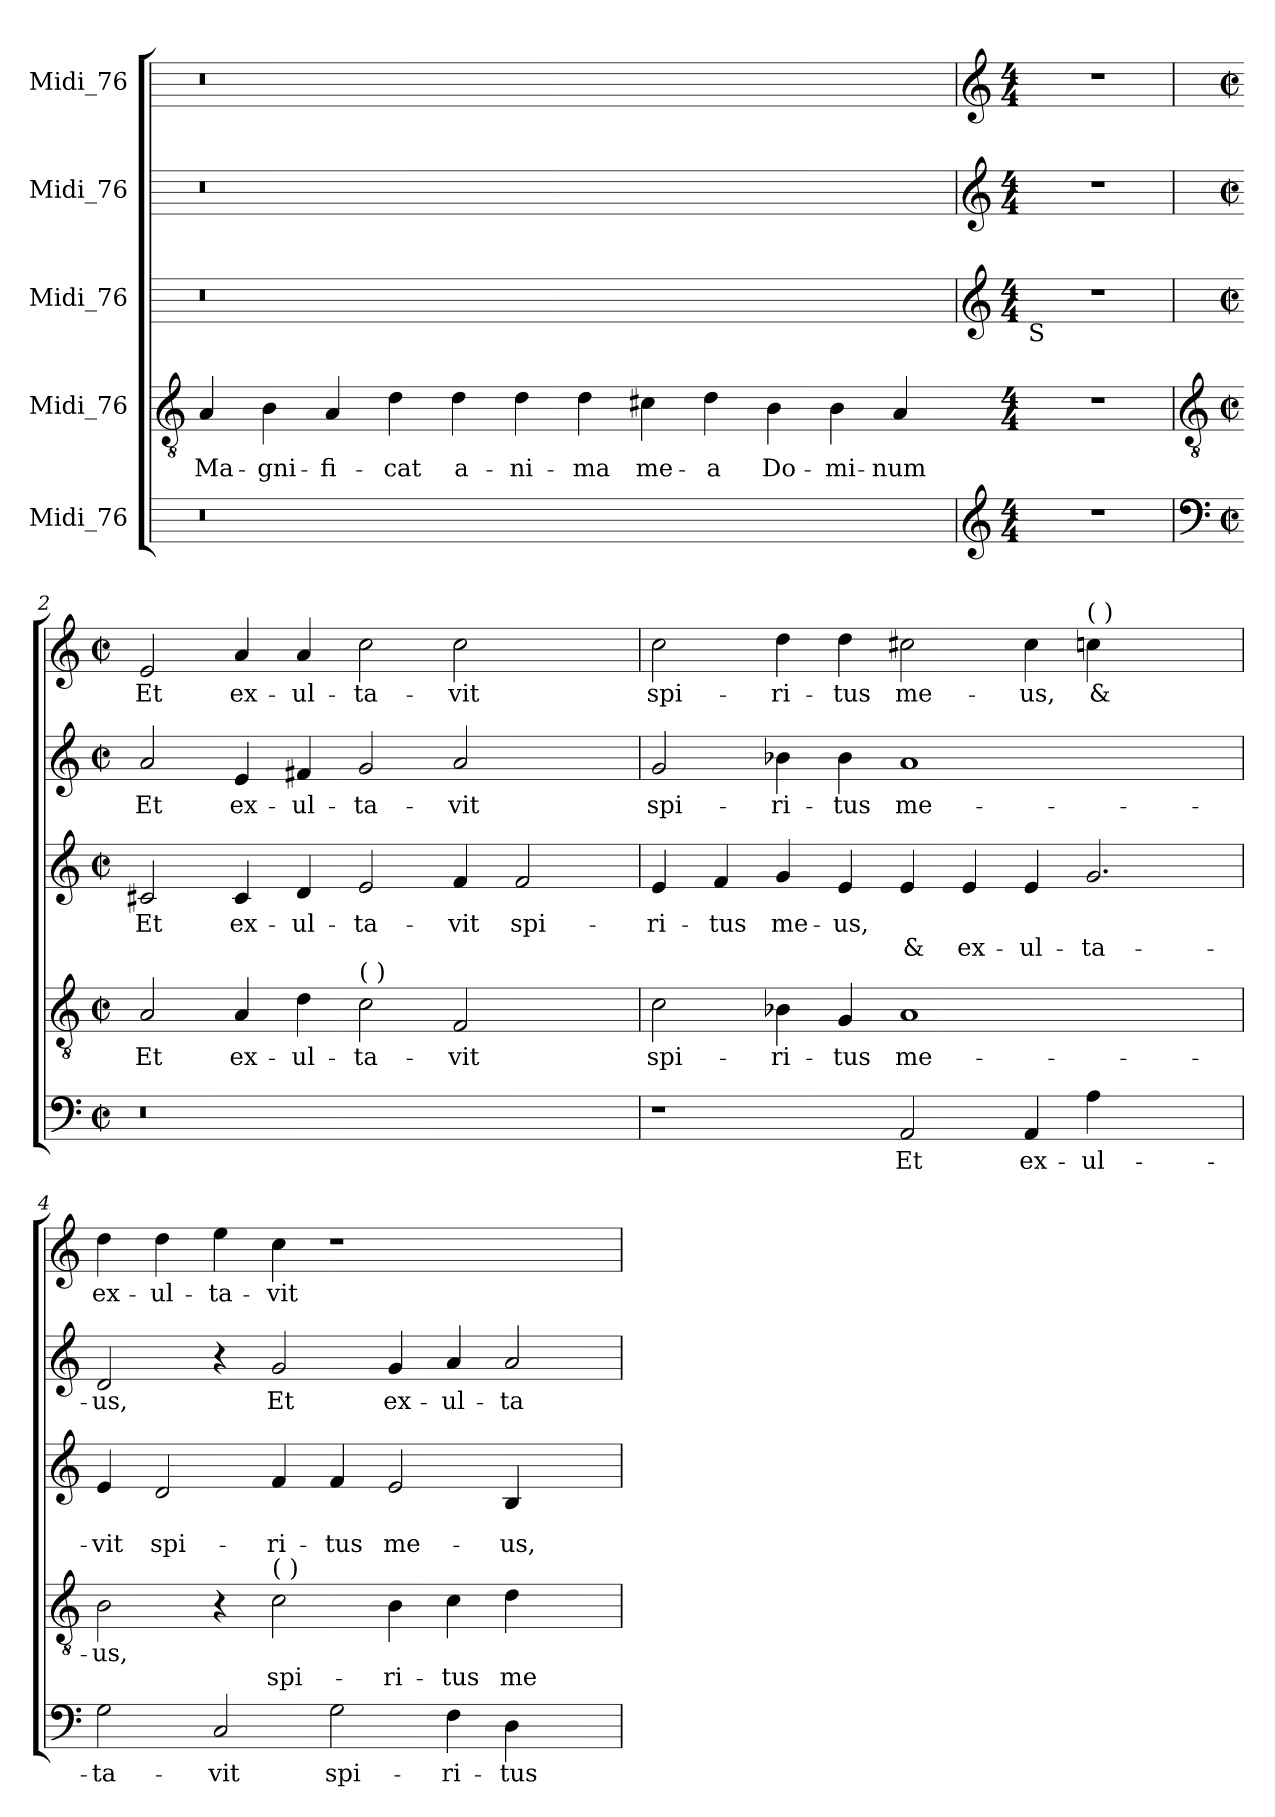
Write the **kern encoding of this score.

**kern	**text	**kern	**text	**text	**kern	**text	**text	**kern	**text	**kern	**text
*part5	*part5	*part4	*part4	*part4	*part3	*part3	*part3	*part2	*part2	*part1	*part1
*staff5	*staff5	*staff4	*staff4	*staff4	*staff3	*staff3	*staff3	*staff2	*staff2	*staff1	*staff1
*I"Midi_76	*	*I"Midi_76	*	*	*I"Midi_76	*	*	*I"Midi_76	*	*I"Midi_76	*
*	*	*clefGv2	*	*	*	*	*	*	*	*	*
*	*	*k[]	*	*	*	*	*	*	*	*	*
*	*	*C:	*	*	*	*	*	*	*	*	*
=	=	=	=	=	=	=	=	=	=	=	=
!	!	!	!LO:LY:b	!	!	!	!	!	!	!	!
0.r	.	4A	Ma-	.	0.r	.	.	0.r	.	0.r	.
!	!	!	!LO:LY:b	!	!	!	!	!	!	!	!
.	.	4B	-gni-	.	.	.	.	.	.	.	.
!	!	!	!LO:LY:b	!	!	!	!	!	!	!	!
.	.	4A	-fi-	.	.	.	.	.	.	.	.
!	!	!	!LO:LY:b	!	!	!	!	!	!	!	!
.	.	4d	-cat	.	.	.	.	.	.	.	.
!	!	!	!LO:LY:b	!	!	!	!	!	!	!	!
.	.	4d	a-	.	.	.	.	.	.	.	.
!	!	!	!LO:LY:b	!	!	!	!	!	!	!	!
.	.	4d	-ni-	.	.	.	.	.	.	.	.
!	!	!	!LO:LY:b	!	!	!	!	!	!	!	!
.	.	4d	-ma	.	.	.	.	.	.	.	.
!	!	!	!LO:LY:b	!	!	!	!	!	!	!	!
.	.	4c#	me-	.	.	.	.	.	.	.	.
!	!	!	!LO:LY:b	!	!	!	!	!	!	!	!
.	.	4d	-a	.	.	.	.	.	.	.	.
!	!	!	!LO:LY:b	!	!	!	!	!	!	!	!
.	.	4B	Do-	.	.	.	.	.	.	.	.
!	!	!	!LO:LY:b	!	!	!	!	!	!	!	!
.	.	4B	-mi-	.	.	.	.	.	.	.	.
!	!	!	!LO:LY:b	!	!	!	!	!	!	!	!
.	.	4A	-num	.	.	.	.	.	.	.	.
!!LO:LB:g=z
=1	=1	=1-	=1	=1	=1	=1	=1	=1	=1	=1	=1
*clefG2	*	*	*	*	*clefG2	*	*	*clefG2	*	*clefG2	*
*k[]	*	*	*	*	*k[]	*	*	*k[]	*	*k[]	*
*C:	*	*	*	*	*C:	*	*	*C:	*	*C:	*
*M4/4	*	*M4/4	*	*	*M4/4	*	*	*M4/4	*	*M4/4	*
!	!	!	!	!	!LO:TX:b:t=S	!	!	!	!	!	!
1r	.	1r	.	.	1r	.	.	1r	.	1r	.
!!LO:LB:g=z
=2	=2	=2	=2	=2	=2	=2	=2	=2	=2	=2	=2
*clefF4	*	*clefGv2	*	*	*	*	*	*	*	*	*
*M4/2	*	*M4/2	*	*	*M4/2	*	*	*M4/2	*	*M4/2	*
*met(c|)	*	*met(c|)	*	*	*met(c|)	*	*	*met(c|)	*	*met(c|)	*
!	!	!	!LO:LY:b	!	!	!LO:LY:b	!	!	!LO:LY:b	!	!LO:LY:b
0r	.	2A	Et	.	2c#X	Et	.	2a	Et	2e	Et
!	!	!	!LO:LY:b	!	!	!LO:LY:b	!	!	!LO:LY:b	!	!LO:LY:b
.	.	4A	ex-	.	4c#	ex-	.	4e	ex-	4a	ex-
!	!	!	!LO:LY:b	!	!	!LO:LY:b	!	!	!LO:LY:b	!	!LO:LY:b
.	.	4d	-ul-	.	4d	-ul-	.	4f#X	-ul-	4a	-ul-
!	!	!LO:TX:a:t=(  )	!	!	!	!	!	!	!	!	!
!	!	!	!LO:LY:b	!	!	!LO:LY:b	!	!	!LO:LY:b	!	!LO:LY:b
.	.	2c	-ta-	.	2e	-ta-	.	2g	-ta-	2cc	-ta-
!	!	!	!LO:LY:b	!	!	!LO:LY:b	!	!	!LO:LY:b	!	!LO:LY:b
.	.	2F	-vit	.	4f	-vit	.	2a	-vit	2cc	-vit
!	!	!	!	!	!	!LO:LY:b	!	!	!	!	!
.	.	.	.	.	2f	spi-	.	.	.	.	.
4ryy	.	4ryy	.	.	.	.	.	4ryy	.	4ryy	.
=3	=3	=3	=3	=3	=3	=3	=3	=3	=3	=3	=3
!	!	!	!LO:LY:b	!	!	!LO:LY:b	!	!	!LO:LY:b	!	!LO:LY:b
1r	.	2c	spi-	.	4e	-ri-	.	2g	spi-	2cc	spi-
!	!	!	!	!	!	!LO:LY:b	!	!	!	!	!
.	.	.	.	.	4f	-tus	.	.	.	.	.
!	!	!	!LO:LY:b	!	!	!LO:LY:b	!	!	!LO:LY:b	!	!LO:LY:b
.	.	4B-X	-ri-	.	4g	me-	.	4b-X	-ri-	4dd	-ri-
!	!	!	!LO:LY:b	!	!	!LO:LY:b	!	!	!LO:LY:b	!	!LO:LY:b
.	.	4G	-tus	.	4e	-us,	.	4b-	-tus	4dd	-tus
!	!LO:LY:b	!	!LO:LY:b	!	!	!	!LO:LY:b	!	!LO:LY:b	!	!LO:LY:b
2AA	Et	1A	me-	.	4e	.	&	1a	me-	2cc#X	me-
!	!	!	!	!	!	!	!LO:LY:b	!	!	!	!
.	.	.	.	.	4e	.	ex-	.	.	.	.
!	!LO:LY:b	!	!	!	!	!	!LO:LY:b	!	!	!	!LO:LY:b
4AA	ex-	.	.	.	4e	.	-ul-	.	.	4cc#	-us,
!	!	!	!	!	!	!	!	!	!	!LO:TX:a:t=(  )	!
!	!LO:LY:b	!	!	!	!	!	!LO:LY:b	!	!	!	!LO:LY:b
4A	-ul-	.	.	.	2.g	.	-ta-	.	.	4cc	&
2ryy	.	2ryy	.	.	.	.	.	2ryy	.	2ryy	.
=4	=4	=4	=4	=4	=4	=4	=4	=4	=4	=4	=4
!	!LO:LY:b	!	!LO:LY:b	!	!	!	!LO:LY:b	!	!LO:LY:b	!	!LO:LY:b
2G	-ta-	2B	-us,	.	4e	.	-vit	2d	-us,	4dd	ex-
!	!	!	!	!	!	!	!LO:LY:b	!	!	!	!LO:LY:b
.	.	.	.	.	2d	.	spi-	.	.	4dd	-ul-
!	!LO:LY:b	!	!	!	!	!	!	!	!	!	!LO:LY:b
2C	-vit	4r	.	.	.	.	.	4r	.	4ee	-ta-
!	!	!LO:TX:a:t=(  )	!	!	!	!	!	!	!	!	!
!	!	!	!	!LO:LY:b	!	!	!LO:LY:b	!	!LO:LY:b	!	!LO:LY:b
.	.	2c	.	spi-	4f	.	-ri-	2g	Et	4cc	-vit
!	!LO:LY:b	!	!	!	!	!	!LO:LY:b	!	!	!	!
2G	spi-	.	.	.	4f	.	-tus	.	.	1r	.
!	!	!	!	!LO:LY:b	!	!	!LO:LY:b	!	!LO:LY:b	!	!
.	.	4B	.	-ri-	2e	.	me-	4g	ex-	.	.
!	!LO:LY:b	!	!	!LO:LY:b	!	!	!	!	!LO:LY:b	!	!
4F	-ri-	4c	.	-tus	.	.	.	4a	-ul-	.	.
!	!LO:LY:b	!	!	!LO:LY:b	!	!	!LO:LY:b	!	!LO:LY:b	!	!
4D	-tus	4d	.	me-	4B	.	-us,	2a	-ta-	.	.
4ryy	.	4ryy	.	.	4ryy	.	.	.	.	4ryy	.
=	=	=	=	=	=	=	=	=	=	=	=
*-	*-	*-	*-	*-	*-	*-	*-	*-	*-	*-	*-
